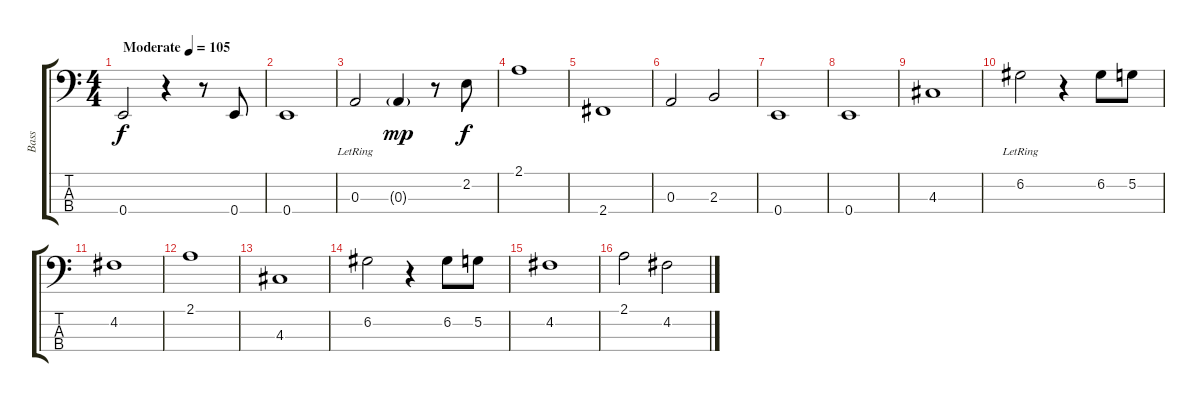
\track ("Bass" "Bass") {instrument electricbassfinger}
\staff {score tabs}
\tuning (G2 D2 A1 E1) {hide}
\ts (4 4)
\tempo (105 "Moderate")
\clef f4
\ks c
0.4.2{dy f instrument electricbassfinger} r.4 r.8 0.4.8 |
0.4.1 |
0.3{lr}.2 0.3{g}.4{dy mp} r.8 2.2.8{dy f} |
2.1.1 |
2.4.1 |
0.3.2 2.3.2 |
0.4.1 |
0.4.1 |
4.3.1 |
6.2{lr}.2 r.4 6.2.8 5.2.8 |
4.2.1 |
2.1.1 |
4.3.1 |
6.2.2 r.4 6.2.8 5.2.8 |
4.2.1 |
2.1.2 4.2.2
